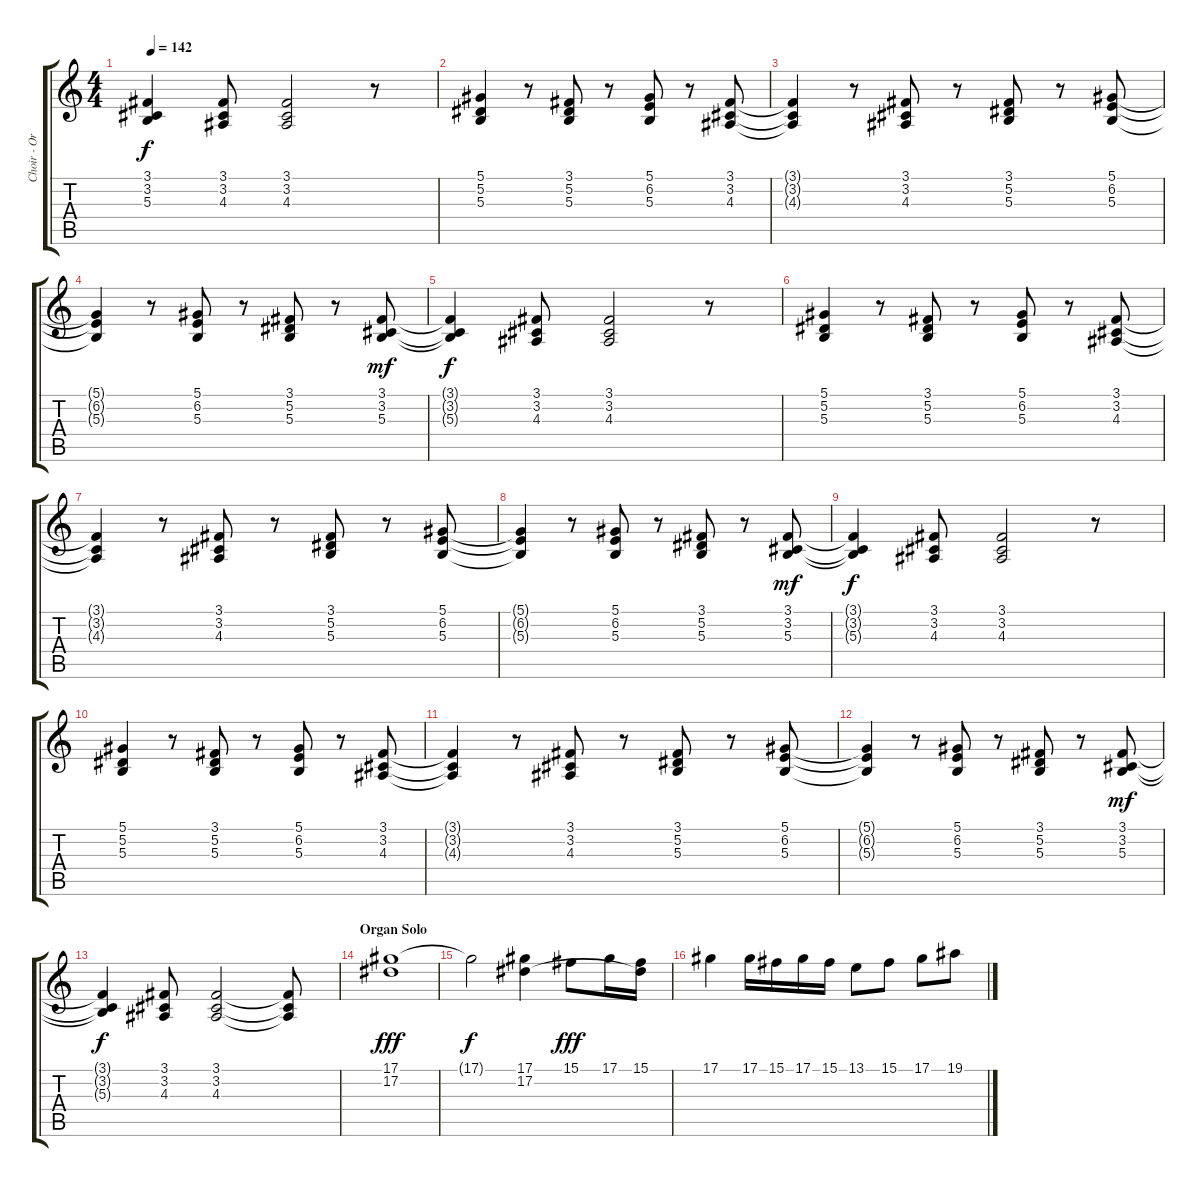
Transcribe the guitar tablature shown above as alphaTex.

\track ("Choir - Organ" "Choir - Or") {instrument drawbarorgan}
\staff {score tabs}
\tuning (Eb4 Bb3 Gb3 Db3 Ab2 Eb2) {hide}
\ts (4 4)
\tempo 142
\clef g2
\ks c
(3.1{t} 3.2{t} 5.3{t}).4{dy f} (3.1 3.2 4.3).8 (3.1 3.2 4.3).2 r.8 |
(5.1 5.2 5.3).4 r.8 (3.1 5.2 5.3).8 r.8 (5.1 6.2 5.3).8 r.8 (3.1 3.2 4.3).8 |
(3.1{t} 3.2{t} 4.3{t}).4 r.8 (3.1 3.2 4.3).8 r.8 (3.1 5.2 5.3).8 r.8 (5.1 6.2 5.3).8 |
(5.1{t} 6.2{t} 5.3{t}).4 r.8 (5.1 6.2 5.3).8 r.8 (3.1 5.2 5.3).8 r.8 (3.1 3.2 5.3).8{dy mf} |
(3.1{t} 3.2{t} 5.3{t}).4{dy f} (3.1 3.2 4.3).8 (3.1 3.2 4.3).2 r.8 |
(5.1 5.2 5.3).4 r.8 (3.1 5.2 5.3).8 r.8 (5.1 6.2 5.3).8 r.8 (3.1 3.2 4.3).8 |
(3.1{t} 3.2{t} 4.3{t}).4 r.8 (3.1 3.2 4.3).8 r.8 (3.1 5.2 5.3).8 r.8 (5.1 6.2 5.3).8 |
(5.1{t} 6.2{t} 5.3{t}).4 r.8 (5.1 6.2 5.3).8 r.8 (3.1 5.2 5.3).8 r.8 (3.1 3.2 5.3).8{dy mf} |
(3.1{t} 3.2{t} 5.3{t}).4{dy f} (3.1 3.2 4.3).8 (3.1 3.2 4.3).2 r.8 |
(5.1 5.2 5.3).4 r.8 (3.1 5.2 5.3).8 r.8 (5.1 6.2 5.3).8 r.8 (3.1 3.2 4.3).8 |
(3.1{t} 3.2{t} 4.3{t}).4 r.8 (3.1 3.2 4.3).8 r.8 (3.1 5.2 5.3).8 r.8 (5.1 6.2 5.3).8 |
(5.1{t} 6.2{t} 5.3{t}).4 r.8 (5.1 6.2 5.3).8 r.8 (3.1 5.2 5.3).8 r.8 (3.1 3.2 5.3).8{dy mf} |
(3.1{t} 3.2{t} 5.3{t}).4{dy f} (3.1 3.2 4.3).8 (3.1 3.2 4.3).2 (3.1{t} 3.2{t} 4.3{t}).8 |
\section ("" "Organ Solo")
(17.1 17.2).1{dy fff} |
17.1{t}.2{dy f} (17.1 17.2).4 15.1.8{dy fff} 17.1.16 (15.1 17.2{t}).16 |
17.1.4 17.1.16 15.1.16 17.1.16 15.1.16 13.1.8 15.1.8 17.1.8 19.1.8
